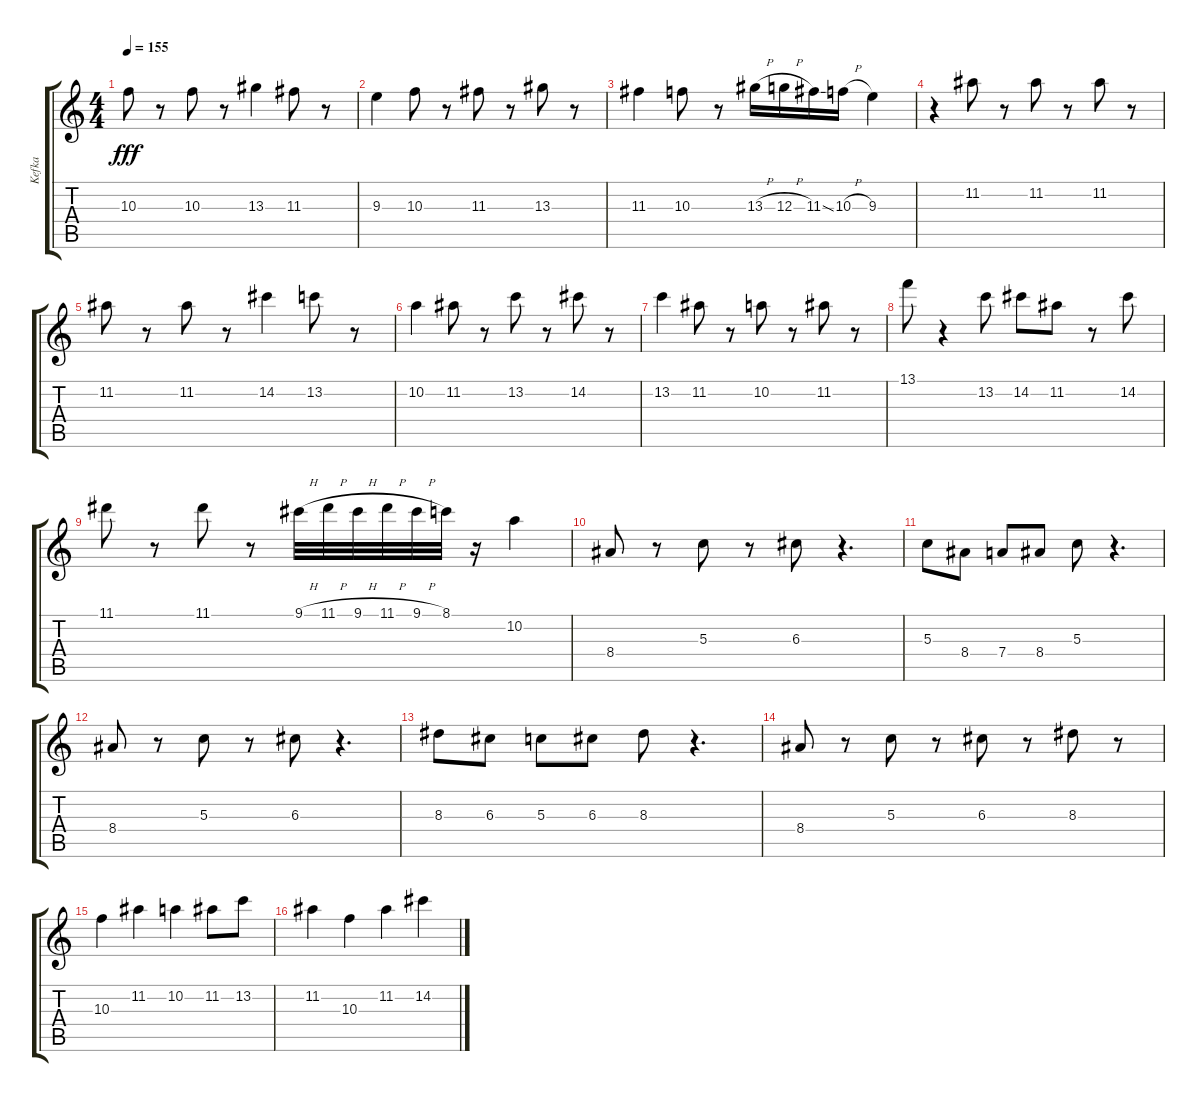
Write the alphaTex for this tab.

\track ("Kefka" "Kefka") {instrument overdrivenguitar}
\staff {score tabs}
\tuning (E4 B3 G3 D3 A2 E2) {hide}
\ts (4 4)
\tempo 155
\clef g2
\ks c
10.3.8{dy fff} r.8 10.3.8 r.8 13.3.4 11.3.8 r.8 |
9.3.4 10.3.8 r.8 11.3.8 r.8 13.3.8 r.8 |
11.3.4 10.3.8 r.8 13.3{h}.16 12.3{h}.16 11.3{ss}.16 10.3{h}.16 9.3.4 |
r.4 11.2.8 r.8 11.2.8 r.8 11.2.8 r.8 |
11.2.8 r.8 11.2.8 r.8 14.2.4 13.2.8 r.8 |
10.2.4 11.2.8 r.8 13.2.8 r.8 14.2.8 r.8 |
13.2.4 11.2.8 r.8 10.2.8 r.8 11.2.8 r.8 |
13.1.8 r.4 13.2.8 14.2.8 11.2.8 r.8 14.2.8 |
11.1.8 r.8 11.1.8 r.8 9.1{h}.32 11.1{h}.32 9.1{h}.32 11.1{h}.32 9.1{h}.32 8.1.32 r.16 10.2.4 |
8.4.8 r.8 5.3.8 r.8 6.3.8 r.4{d} |
5.3.8 8.4.8 7.4.8 8.4.8 5.3.8 r.4{d} |
8.4.8 r.8 5.3.8 r.8 6.3.8 r.4{d} |
8.3.8 6.3.8 5.3.8 6.3.8 8.3.8 r.4{d} |
8.4.8 r.8 5.3.8 r.8 6.3.8 r.8 8.3.8 r.8 |
10.3.4 11.2.4 10.2.4 11.2.8 13.2.8 |
11.2.4 10.3.4 11.2.4 14.2.4
